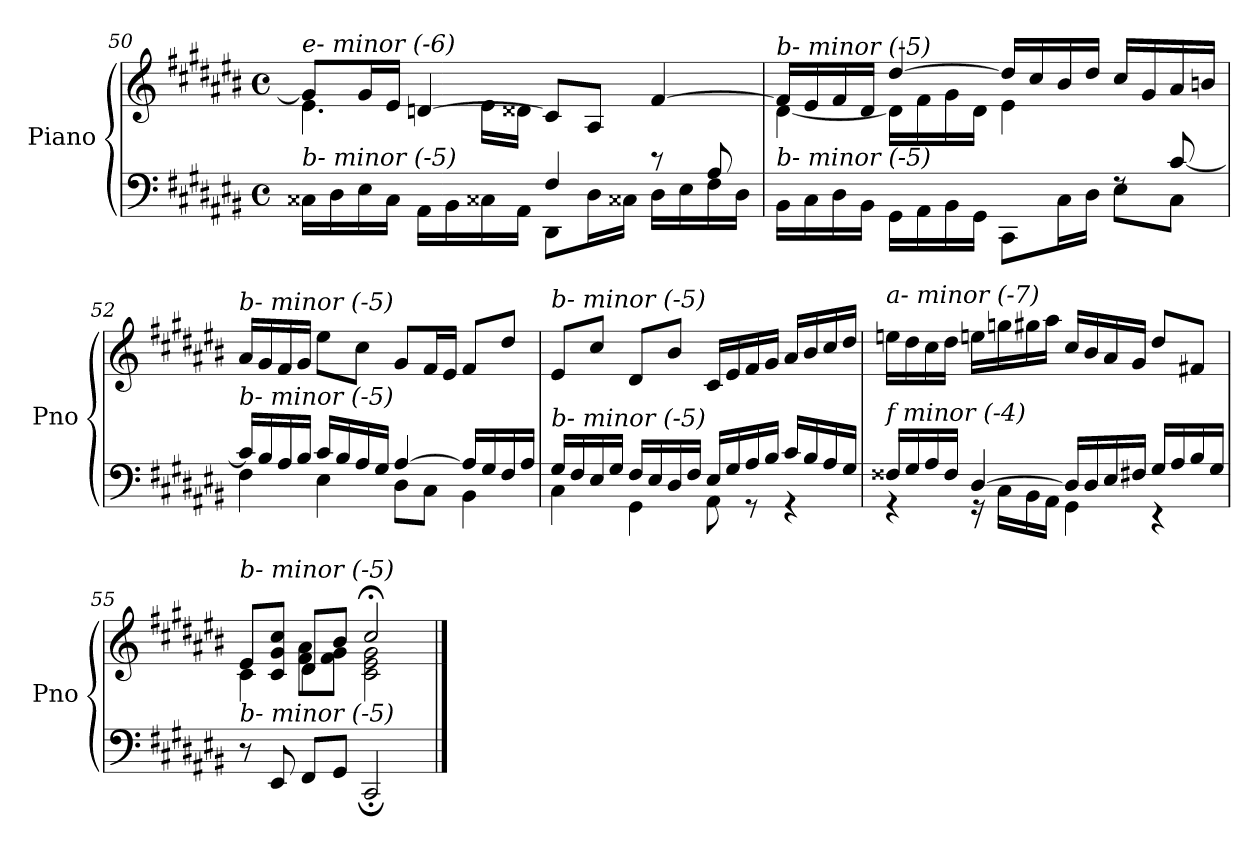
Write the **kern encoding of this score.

**kern	**kern
*part1	*part1
*staff2	*staff1
*I"Piano	*
*I'Pno	*
*clefF4	*clefG2
*k[f#c#g#d#a#e#b#]	*k[f#c#g#d#a#e#b#]
*M4/4	*M4/4
*met(c)	*met(c)
=50	=50
*^	*^
!	!	!LO:TX:i:t=e- minor (-6)	!
!LO:TX:i:t=b- minor (-5)	!	!	!
2ryy	16C##X\LL	8g#/L]	4.e#\
.	16D#\	.	.
.	16E#\	16g#/L	.
.	16C##\JJ	16e#/JJ	.
.	16AA#\LL	[4dni/	.
.	16BB#\	.	.
.	16C##X\	.	16e#\LL
.	16AA#\JJ	.	16d##Xi\JJ
4F#/	8DD#\L	8c##/L]	4ryy
.	16D#\L	8A#/J	.
.	16C##X\JJ	.	.
8ryy	16D#\LL	[4f#/	8rBB
.	16E#\	.	.
8A#/	16F#\	.	8ryy
.	16D#\JJ	.	.
=51	=51	=51	=51
*	*^	*	*^
!	!	!	!LO:TX:i:t=b- minor (-5)	!	!
!LO:TX:i:t=b- minor (-5)	!	!	!	!	!
2.ryy	16BB#\LL	2.ryy	16f#/LL]	[4d#\	2.ryy
.	16C#\	.	16e#/	.	.
.	16D#\	.	16f#/	.	.
.	16BB#\JJ	.	16d#/JJ	.	.
.	16GG#\LL	.	[4dd#/	16d#\LL]	.
.	16AA#\	.	.	16f#\	.
.	16BB#\	.	.	16g#\	.
.	16GG#\JJ	.	.	16d#\JJ	.
.	8CC#\L	.	16dd#/LL]	4e#\	.
.	.	.	16cc#/	.	.
.	16C#\L	.	16b#/	.	.
.	16D#\JJ	.	16dd#/JJ	.	.
4ryy	8rF	8E#\L	16cc#/LL	4ryy	4ryy
.	.	.	16g#/	.	.
.	[8c#/	8C#\J	16a#/	.	.
.	.	.	16bn/JJ	.	.
*	*v	*v	*	*	*
*	*	*v	*v	*v
!!LO:LB:g=z
=52	=52	=52
!	!	!LO:TX:i:t=b- minor (-5)
!LO:TX:i:t=b- minor (-5)	!	!
16c#/LL]	4F#\	16a#/LL
16B#/	.	16g#/
16A#/	.	16f#/
16B#/JJ	.	16g#/JJ
16c#/LL	4E#\	8ee#\L
16B#/	.	.
16A#/	.	8cc#\J
16G#/JJ	.	.
[4A#/	8D#\L	8g#/L
.	8C#\J	16f#/L
.	.	16e#/JJ
16A#/LL]	4BB#\	8f#/L
16G#/	.	.
16F#/	.	8dd#/J
16A#/JJ	.	.
=53	=53	=53
!	!	!LO:TX:i:t=b- minor (-5)
!LO:TX:i:t=b- minor (-5)	!	!
16G#/LL	4C#\	8e#/L
16F#/	.	.
16E#/	.	8cc#/J
16G#/JJ	.	.
16F#/LL	4GG#\	8d#/L
16E#/	.	.
16D#/	.	8b#/J
16F#/JJ	.	.
16E#/LL	8AA#\	16c#/LL
16G#/	.	16e#/
16A#/	8r	16f#/
16B#/JJ	.	16g#/JJ
16c#/LL	4r	16a#/LL
16B#/	.	16b#/
16A#/	.	16cc#/
16G#/JJ	.	16dd#/JJ
!!LO:LB:g=z
=54	=54	=54
!	!	!LO:TX:i:t=a- minor (-7)
!LO:TX:i:t=f minor (-4)	!	!
16F##X/LL	4r	16een\LL
16G#/	.	16dd#\
16A#/	.	16cc#\
16F##/JJ	.	16dd#\JJ
[4D#/	16r	16een\LL
.	16C#\LL	16ggni\
.	16BB#\	16gg#\
.	16AA#\JJ	16aa#\JJ
16D#/LL]	4GG#\	16cc#/LL
16D#/	.	16b#/
16E#/	.	16a#/
16F#X/JJ	.	16g#/JJ
16G#/LL	4r	8dd#/L
16A#/	.	.
16B#/	.	8f#X/J
16G#/JJ	.	.
=55	=55	=55
*	*	*^
*	*	*	*^
!	!	!LO:TX:i:t=b- minor (-5)	!	!
!LO:TX:i:t=b- minor (-5)	!	!	!	!
4ryy	8r	8e#/L	4c#\	4ryy
.	8EE#/	8c#/ 8g#/ 8cc#/J	.	.
4ryy	8FF#/L	8d#/L	8f#\ 8a#\L	4d#\
.	8GG#/J	8b#/J	8f#\ 8g#\J	.
2ryy	2CC#;/	2cc#;</	2c#\ 2e#\ 2g#\	2ryy
*v	*v	*	*	*
*	*v	*v	*v
==	==
*-	*-
